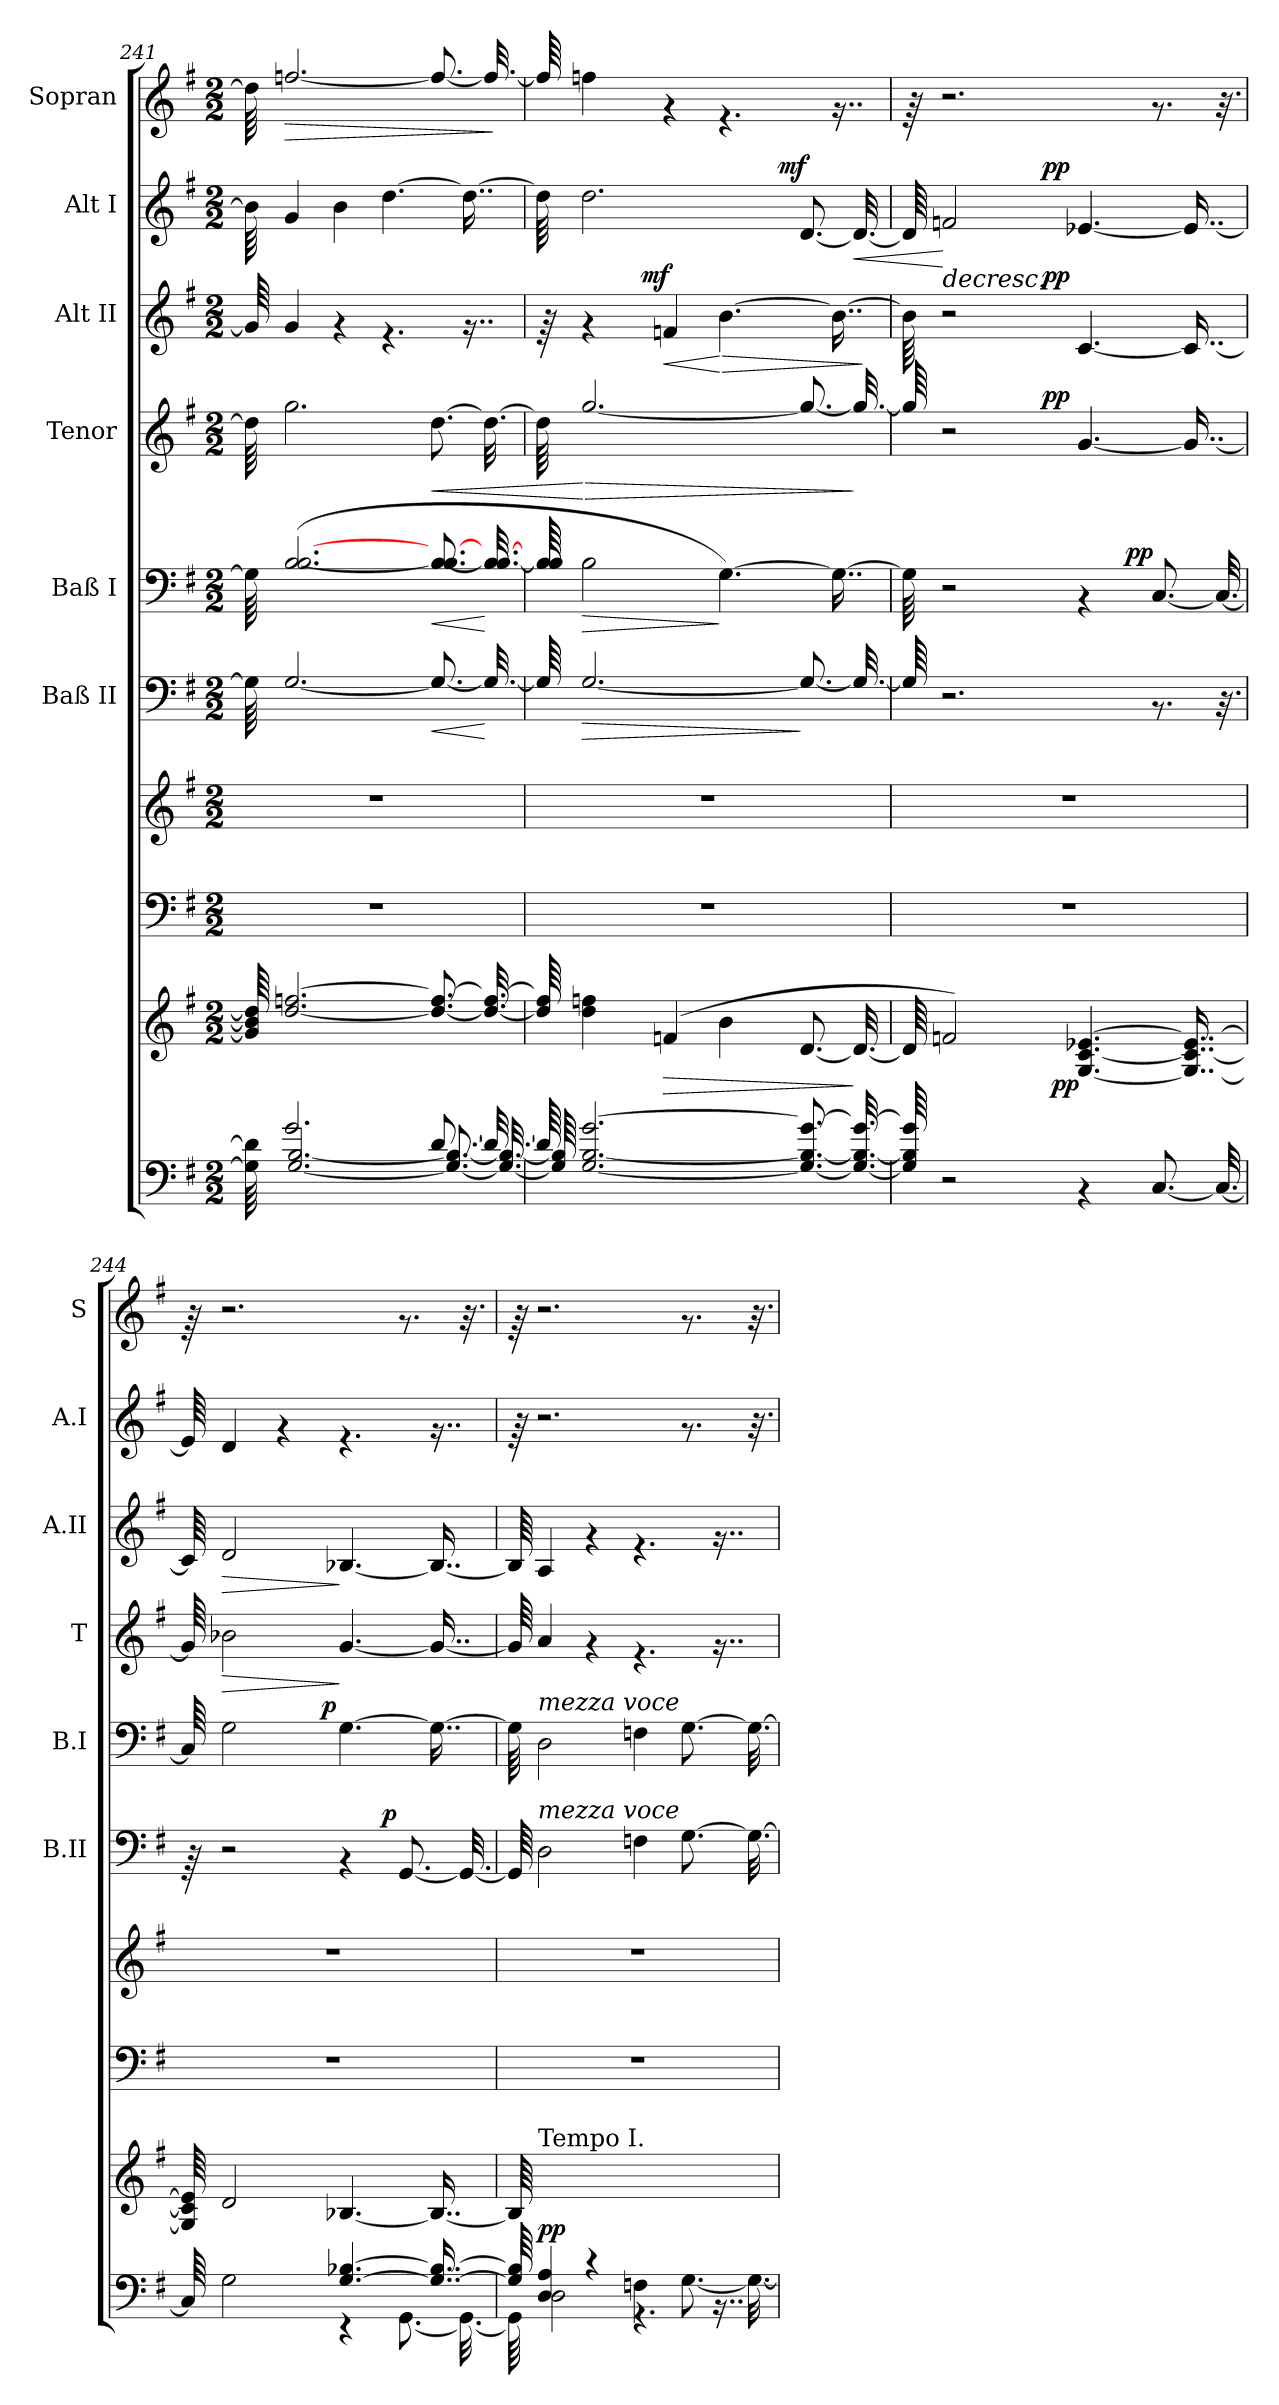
**kern	**dynam	**kern	**dynam	**kern	**kern	**kern	**dynam	**kern	**dynam	**kern	**dynam	**kern	**dynam	**kern	**dynam	**kern	**dynam
*part10	*part10	*part9	*part9	*part8	*part7	*part6	*part6	*part5	*part5	*part4	*part4	*part3	*part3	*part2	*part2	*part1	*part1
*staff10	*staff10	*staff9	*staff9	*staff8	*staff7	*staff6	*staff6	*staff5	*staff5	*staff4	*staff4	*staff3	*staff3	*staff2	*staff2	*staff1	*staff1
*	*	*	*	*	*	*I"Baß II	*	*I"Baß I	*	*I"Tenor	*	*I"Alt II	*	*I"Alt I	*	*I"Sopran	*
*	*	*	*	*	*	*I'B.II	*	*I'B.I	*	*I'T	*	*I'A.II	*	*I'A.I	*	*I'S	*
*clefF4	*	*clefG2	*	*clefF4	*clefG2	*clefF4	*	*clefF4	*	*clefG2	*	*clefG2	*	*clefG2	*	*clefG2	*
*k[f#]	*	*k[f#]	*	*k[f#]	*k[f#]	*k[f#]	*	*k[f#]	*	*k[f#]	*	*k[f#]	*	*k[f#]	*	*k[f#]	*
*G:	*	*G:	*	*G:	*G:	*G:	*	*G:	*	*G:	*	*G:	*	*G:	*	*G:	*
*M2/2	*	*M2/2	*	*M2/2	*M2/2	*M2/2	*	*M2/2	*	*M2/2	*	*M2/2	*	*M2/2	*	*M2/2	*
=241	=241	=241	=241	=241	=241	=241	=241	=241	=241	=241	=241	=241	=241	=241	=241	=241	=241
*^	*	*	*	*	*	*	*	*	*	*	*	*	*	*	*	*	*
64G\] 64d\]	64ryy	.	64g/] 64b/] 64dd/]	.	1r	1r	64G\]	.	64G\]	.	64dd\]	.	64g/]	.	64b\]	.	64dd\]	.
!	!	!	!	!	!	!	!	!	!	!	!	!	!	!	!	!	!	!LO:HP:b
2.g/	[<2.G/ [<2.B/	.	[<2.dd/ [>2.ffn/	.	.	.	[>2.G/	.	(>[<2.B/ [>2.B/	.	2.gg\	.	4g/	.	4g/	.	[>2.ffn/	>
.	.	.	.	.	.	.	.	.	.	.	.	.	4rf	.	4b\	.	.	.
.	.	.	.	.	.	.	.	.	.	.	.	.	4.rf	.	[>4.dd\	.	.	.
!	!	!	!	!	!	!	!	!LO:HP:b	!	!LO:HP:b	!	!LO:HP:b	!	!	!	!	!	!
[<8.d/	8.G/_ 8.B/_	.	8.dd/_ 8.ff/_	.	.	.	8.G/_	<	8.B/_ [<8.B/	<	[>8.dd\	<	.	.	.	.	8.ff/_	.
.	.	.	.	.	.	.	.	.	.	.	.	.	16..rf	.	16..dd\_	.	.	.
32.d/_	32.G/_ 32.B/_	.	32.dd/_ 32.ff/_	.	.	.	32.G/_	[	32.B/_ [<32.B/	[	32.dd\_	.	.	.	.	.	32.ff/_	.
*v	*v	*	*	*	*	*	*	*	*	*	*	*	*	*	*	*	*	*
.	.	.	.	.	.	.	.	.	.	.	.	.	.	.	.	.	]
=242!	=242!	=242!	=242!	=242!	=242!	=242!	=242!	=242!	=242!	=242!	=242!	=242!	=242!	=242!	=242!	=242!	=242!
*^	*	*	*	*	*	*	*	*	*	*	*	*^	*	*^	*	*	*
64d/]	64G/] 64B/]	.	64dd/] 64ff/]	.	1r	1r	64G/]	.	64B/] 64B/	.	64dd\]	.	64rf	8ryy	.	64dd\]	2ryy	.	64ff/]	.
!	!	!	!	!	!	!	!	!LO:HP:b	!	!LO:HP:b	!	!LO:HP:n=1:b	!	!	!	!	!	!	!	!
[<2.G/ [<2.B/ [<2.g/	2ryy	.	4dd\ 4ff\	.	.	.	[<2.G/	>	2B\	>	[<2.gg/	[ >	4rf	.	.	2.dd\	.	.	4ff\	.
.	.	.	.	.	.	.	.	.	.	.	.	.	.	16ryy	.	.	.	.	.	.
.	.	.	.	.	.	.	.	.	.	.	.	.	.	64ryy	.	.	.	.	.	.
!	!	!	!	!	!	!	!	!	!	!	!	!	!	!	!LO:DY:a	!	!	!	!	!
.	.	.	.	.	.	.	.	.	.	.	.	.	.	2ryy	mf	.	.	.	.	.
!	!	!	!	!LO:HP:b	!	!	!	!	!	!	!	!	!	!	!LO:HP:b	!	!	!	!	!
.	.	.	(>4fn/	>	.	.	.	.	.	.	.	.	4fn/	.	<	.	.	.	4rf	.
.	.	.	.	.	.	.	.	.	.	.	.	.	.	.	.	.	8ryy	.	.	.
!	!	!	!	!	!	!	!	!	!	!	!	!	!	!	!LO:HP:n=1:b	!	!	!	!	!
.	4ryy	.	4b\	.	.	.	.	.	[>4.G\)	]	.	.	[>4.b\	.	[ >	.	.	.	4.rf	.
.	.	.	.	.	.	.	.	.	.	.	.	.	.	.	.	.	16ryy	.	.	.
.	.	.	.	.	.	.	.	.	.	.	.	.	.	.	.	.	64ryy	.	.	.
!	!	!	!	!	!	!	!	!	!	!	!	!	!	!	!	!	!	!LO:DY:a	!	!
.	.	.	.	.	.	.	.	.	.	.	.	.	.	4ryy	.	.	4ryy	mf	.	.
8.G/_ 8.B/_ 8.g/_	8...ryy	.	[<8.d/	.	.	.	8.G/_	]	.	.	8.gg/_	.	.	.	.	[<8.d/	.	.	.	.
.	.	.	.	.	.	.	.	.	16..G\_	.	.	.	16..b\_	.	.	.	.	.	16..rf	.
!	!	!	!	!	!	!	!	!	!	!	!	!	!	!	!	!	!	!LO:HP:b	!	!
32.G/_ 32.B/_ 32.g/_	.	.	32.d/_	]	.	.	32.G/_	.	.	.	32.gg/_	]	.	32.ryy	.	32.d/_	32.ryy	<	.	.
*v	*v	*	*	*	*	*	*	*	*	*	*	*	*	*	*	*	*	*	*	*
.	.	.	.	.	.	.	.	.	.	.	.	.	.	]	.	.	.	.	.
=243!	=243!	=243!	=243!	=243!	=243!	=243!	=243!	=243!	=243!	=243!	=243!	=243!	=243!	=243!	=243!	=243!	=243!	=243!	=243!
*	*	*^	*	*	*	*	*	*^	*	*^	*	*	*	*	*	*	*	*	*
64G/] 64B/] 64g/]	.	64d/]	4ryy	.	1r	1r	64G/]	.	64G\]	2ryy	.	64gg/]	4..ryy	.	64b\]	4..ryy	.	64d/]	4..ryy	.	64rf	.
!	!	!	!	!	!	!	!	!	!	!	!	!	!	!	!	!	!	!	!	!LO:HP:n=1:b	!	!
2r	.	2fn/)	.	.	.	.	2.r	.	2r	.	.	2r	.	.	2r	.	.	2fn/	.	[ >	2.r	.
.	.	.	8ryy	.	.	.	.	.	.	.	.	.	.	.	.	.	.	.	.	.	.	.
.	.	.	16ryy	.	.	.	.	.	.	.	.	.	.	.	.	.	.	.	.	.	.	.
!	!	!	!	!	!	!	!	!	!	!	!	!	!	!LO:DY:a	!	!	!LO:DY:a	!	!	!LO:DY:a	!	!
.	.	.	64ryy	.	.	.	.	.	.	.	.	.	2ryy	pp	.	2ryy	pp	.	2ryy	pp	.	.
!	!	!	!	!LO:DY:b	!	!	!	!	!	!	!	!	!	!	!	!	!	!	!	!	!	!
.	.	.	2ryy	pp	.	.	.	.	.	.	.	.	.	.	.	.	.	.	.	.	.	.
.	.	.	.	.	.	.	.	.	.	8ryy	.	.	.	.	.	.	.	.	.	.	.	.
4rAA	.	[<4.G/ [<4.c/ [<4.e-X/	.	.	.	.	.	.	4rAA	.	.	[<4.g/	.	.	[<4.c/	.	.	[<4.e-X/	.	]	.	.
.	.	.	.	.	.	.	.	.	.	32.ryy	.	.	.	.	.	.	.	.	.	.	.	.
!	!	!	!	!	!	!	!	!	!	!	!LO:DY:a	!	!	!	!	!	!	!	!	!	!	!
.	.	.	.	.	.	.	.	.	.	4ryy	pp	.	.	.	.	.	.	.	.	.	.	.
[<8.C/	.	.	.	.	.	.	8.rAA	.	[<8.C/	.	.	.	.	.	.	.	.	.	.	.	8.rf	.
.	.	16..G/_ 16..c/_ 16..e-/_	.	.	.	.	.	.	.	.	.	16..g/_	.	.	16..c/_	.	.	16..e-/_	.	.	.	.
.	.	.	.	.	.	.	.	.	.	16ryy	.	.	.	.	.	.	.	.	.	.	.	.
.	.	.	.	.	.	.	.	.	.	.	.	.	16ryy	.	.	16ryy	.	.	16ryy	.	.	.
32.C/_	.	.	32.ryy	.	.	.	32.rAA	.	32.C/_	.	.	.	.	.	.	.	.	.	.	.	32.rf	.
.	.	.	.	.	.	.	.	.	.	64ryy	.	.	.	.	.	.	.	.	.	.	.	.
*	*	*	*	*	*	*	*	*	*	*	*	*v	*v	*	*	*	*	*v	*v	*	*	*
*	*	*v	*v	*	*	*	*	*	*	*	*	*	*	*v	*v	*	*	*	*	*
=244!	=244!	=244!	=244!	=244!	=244!	=244!	=244!	=244!	=244!	=244!	=244!	=244!	=244!	=244!	=244!	=244!	=244!	=244!
*^	*	*	*	*	*	*^	*	*	*	*	*	*	*	*	*	*	*	*
64C/]	64ryy	.	64G/] 64c/] 64e-/]	.	1r	1r	64rAA	2ryy	.	64C/]	4ryy	.	64g/]	.	64c/]	.	64e-/]	.	64rf	.
!	!	!	!	!	!	!	!	!	!	!	!	!	!	!LO:HP:b	!	!LO:HP:b	!	!	!	!
2ryy	2G\	.	2d/	.	.	.	2r	.	.	2G\	.	.	2b-X\	>	2d/	>	4d/	.	2.r	.
.	.	.	.	.	.	.	.	.	.	.	8...ryy	.	.	.	.	.	.	.	.	.
.	.	.	.	.	.	.	.	.	.	.	.	.	.	.	.	.	4rf	.	.	.
!	!	!	!	!	!	!	!	!	!	!	!	!LO:DY:a	!	!	!	!	!	!	!	!
.	.	.	.	.	.	.	.	.	.	.	2ryy	p	.	.	.	.	.	.	.	.
.	.	.	.	.	.	.	.	8..ryy	.	.	.	.	.	.	.	.	.	.	.	.
[<4.G/ [<4.B-X/	4rEE	.	[<4.B-X/	.	.	.	4rAA	.	.	[>4.G\	.	.	[<4.g/	]	[<4.B-X/	]	4.rf	.	.	.
!	!	!	!	!	!	!	!	!	!LO:DY:a	!	!	!	!	!	!	!	!	!	!	!
.	.	.	.	.	.	.	.	4ryy	p	.	.	.	.	.	.	.	.	.	.	.
.	[>8.GG\	.	.	.	.	.	[<8.GG/	.	.	.	.	.	.	.	.	.	.	.	8.rf	.
16..G/_ 16..B-/_	.	.	16..B-/_	.	.	.	.	.	.	16..G\_	.	.	16..g/_	.	16..B-/_	.	16..rf	.	.	.
.	32.GG\_	.	.	.	.	.	32.GG/_	.	.	.	.	.	.	.	.	.	.	.	32.rf	.
.	.	.	.	.	.	.	.	32ryy	.	.	.	.	.	.	.	.	.	.	.	.
.	.	.	.	.	.	.	.	.	.	.	64ryy	.	.	.	.	.	.	.	.	.
*	*	*	*	*	*	*	*v	*v	*	*	*	*	*	*	*	*	*	*	*	*
*	*	*	*	*	*	*	*	*	*v	*v	*	*	*	*	*	*	*	*	*
!!LO:PB:g=z
=245!	=245!	=245!	=245!	=245!	=245!	=245!	=245!	=245!	=245!	=245!	=245!	=245!	=245!	=245!	=245!	=245!	=245!	=245!
64G/] 64B-/]	64GG\]	.	64B-/]	.	1r	1r	64GG/]	.	64G\]	.	64g/]	.	64B-/]	.	64rf	.	64rf	.
!	!	!	!	!	!	!	!	!	!LO:TX:a:i:t=mezza voce	!	!	!	!	!	!	!	!	!
!	!	!	!	!	!	!	!LO:TX:a:i:t=mezza voce	!	!	!	!	!	!	!	!	!	!	!
!	!	!	!LO:TX:a:t=Tempo I.	!	!	!	!	!	!	!	!	!	!	!	!	!	!	!
!	!	!LO:DY:a	!	!	!	!	!	!	!	!	!	!	!	!	!	!	!	!
4D/ 4A/	2D\	pp	2ryy	.	.	.	2D\	.	2D\	.	4a/	.	4A/	.	2.r	.	2.r	.
4rc	.	.	.	.	.	.	.	.	.	.	4rf	.	4rf	.	.	.	.	.
4.rAA	4F\	.	64%31ryy	.	.	.	4F\	.	4F\	.	4.rf	.	4.rf	.	.	.	.	.
.	[>8.G\	.	.	.	.	.	[>8.G\	.	[>8.G\	.	.	.	.	.	8.rf	.	8.rf	.
16..rAA	.	.	.	.	.	.	.	.	.	.	16..rf	.	16..rf	.	.	.	.	.
.	32.G\_	.	.	.	.	.	32.G\_	.	32.G\_	.	.	.	.	.	32.rf	.	32.rf	.
*v	*v	*	*	*	*	*	*	*	*	*	*	*	*	*	*	*	*	*
=!	=!	=!	=!	=!	=!	=!	=!	=!	=!	=!	=!	=!	=!	=!	=!	=!	=!
*-	*-	*-	*-	*-	*-	*-	*-	*-	*-	*-	*-	*-	*-	*-	*-	*-	*-
